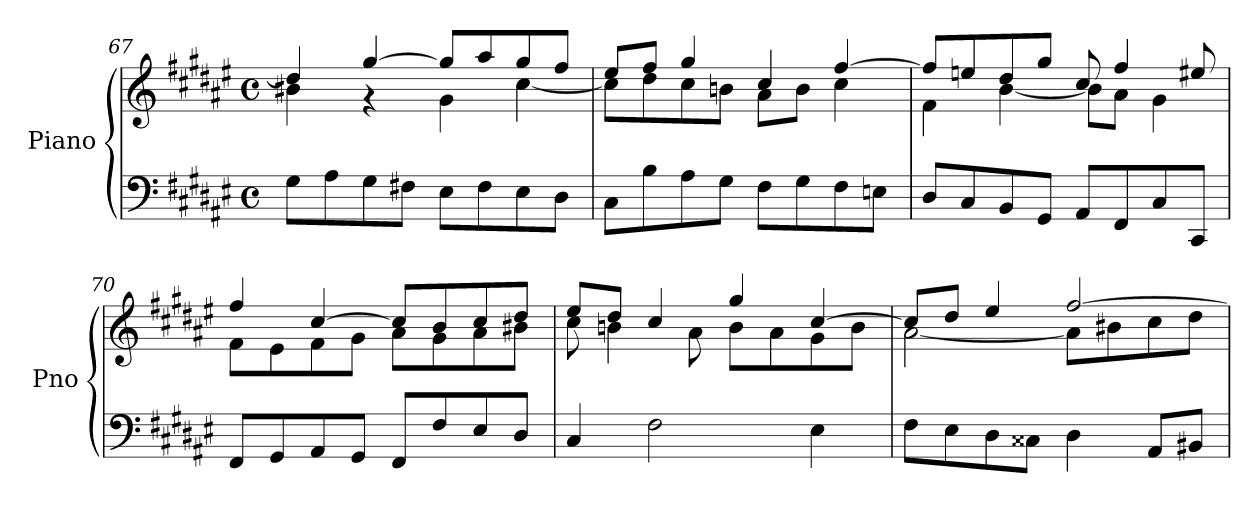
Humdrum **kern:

**kern	**kern
*part1	*part1
*staff2	*staff1
*I"Piano	*
*I'Pno	*
*clefF4	*clefG2
*k[f#c#g#d#a#e#]	*k[f#c#g#d#a#e#]
*M4/4	*M4/4
*met(c)	*met(c)
=67	=67
*	*^
8G#\L	4dd#/]	4b#X\
8A#\	.	.
8G#\	[4gg#/	4r
8F#X\J	.	.
8E#\L	8gg#/L]	4g#\
8F#\	8aa#/	.
8E#\	8gg#/	[4cc#\
8D#\J	8ff#/J	.
=68	=68	=68
8C#\L	8ee#/L	8cc#\L]
8B\	8ff#/J	8dd#\
8A#\	4gg#/	8cc#\
8G#\J	.	8bn\J
8F#\L	4cc#/	8a#\L
8G#\	.	8b\J
8F#\	[4ff#/	4cc#\
8En\J	.	.
=69	=69	=69
8D#/L	8ff#/L]	4f#\
8C#/	8een/	.
8BB/	8dd#/	[4b\
8GG#/J	8gg#/J	.
8AA#/L	8cc#/	8b\L]
8FF#/	4ff#/	8a#\J
8C#/	.	4g#\
8CC#/J	8ee#X/	.
!!LO:PB:g=z	!!
=70	=70	=70
8FF#/L	4ff#/	8f#\L
8GG#/	.	8e#\
8AA#/	[4cc#/	8f#\
8GG#/J	.	8g#\J
8FF#/L	8cc#/L]	8a#\L
8F#/	8b/	8g#\
8E#/	8cc#/	8a#\
8D#/J	8dd#/J	8b#X\J
=71	=71	=71
4C#/	8ee#/L	8cc#\
.	8dd#/J	4bn\
2F#\	4cc#/	.
.	.	8a#\
.	4gg#/	8b\L
.	.	8a#\
4E#\	[4cc#/	8g#\
.	.	8b\J
=72	=72	=72
8F#\L	8cc#/L]	[2a#\
8E#\	8dd#/J	.
8D#\	4ee#/	.
8C##X\J	.	.
4D#\	[2ff#/	8a#\L]
.	.	8b#X\
8AA#/L	.	8cc#\
8BB#X/J	.	8dd#\J
*	*v	*v
=	=
*-	*-
